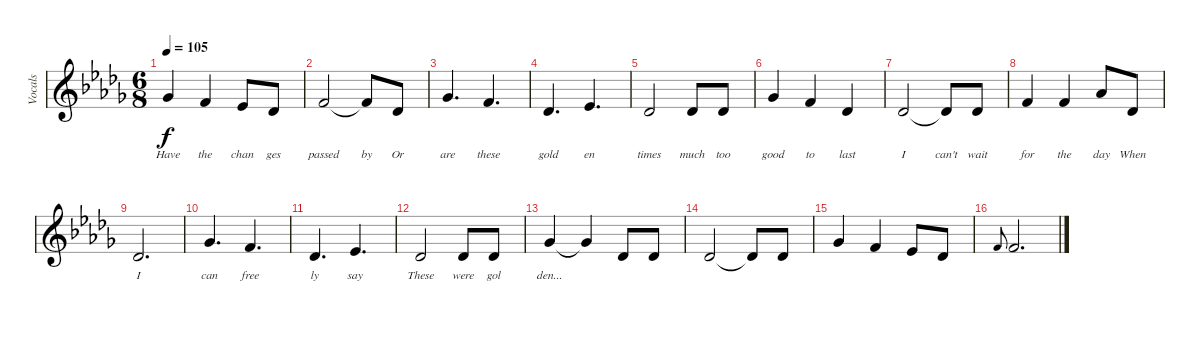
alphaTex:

\track ("Vocals" "Vocals") {instrument viola}
\staff {score}
\tuning (Eb4 Bb3 Gb3 Db3 Ab2 Eb2) {hide}
\ts (6 8)
\tempo 105
\clef g2
\ks db
3.1.4{lyrics (0 "Have") lyrics (1 "") lyrics (2 "") lyrics (3 "") lyrics (4 "") dy f} 2.1.4{lyrics (0 "the") lyrics (1 "") lyrics (2 "") lyrics (3 "") lyrics (4 "")} 0.1.8{lyrics (0 "chan") lyrics (1 "") lyrics (2 "") lyrics (3 "") lyrics (4 "")} 3.2.8{lyrics (0 "ges") lyrics (1 "") lyrics (2 "") lyrics (3 "") lyrics (4 "")} |
2.1.2{lyrics (0 "passed") lyrics (1 "") lyrics (2 "") lyrics (3 "") lyrics (4 "")} 2.1{t}.8{lyrics (0 "by") lyrics (1 "") lyrics (2 "") lyrics (3 "") lyrics (4 "")} 3.2.8{lyrics (0 "Or") lyrics (1 "") lyrics (2 "") lyrics (3 "") lyrics (4 "")} |
3.1.4{d lyrics (0 "are") lyrics (1 "") lyrics (2 "") lyrics (3 "") lyrics (4 "")} 2.1.4{d lyrics (0 "these") lyrics (1 "") lyrics (2 "") lyrics (3 "") lyrics (4 "")} |
3.2.4{d lyrics (0 "gold") lyrics (1 "") lyrics (2 "") lyrics (3 "") lyrics (4 "")} 0.1.4{d lyrics (0 "en") lyrics (1 "") lyrics (2 "") lyrics (3 "") lyrics (4 "")} |
3.2.2{lyrics (0 "times") lyrics (1 "") lyrics (2 "") lyrics (3 "") lyrics (4 "")} 3.2.8{lyrics (0 "much") lyrics (1 "") lyrics (2 "") lyrics (3 "") lyrics (4 "")} 3.2.8{lyrics (0 "too") lyrics (1 "") lyrics (2 "") lyrics (3 "") lyrics (4 "")} |
3.1.4{lyrics (0 "good") lyrics (1 "") lyrics (2 "") lyrics (3 "") lyrics (4 "")} 2.1.4{lyrics (0 "to") lyrics (1 "") lyrics (2 "") lyrics (3 "") lyrics (4 "")} 3.2.4{lyrics (0 "last") lyrics (1 "") lyrics (2 "") lyrics (3 "") lyrics (4 "")} |
3.2.2{lyrics (0 "I") lyrics (1 "") lyrics (2 "") lyrics (3 "") lyrics (4 "")} 3.2{t}.8{lyrics (0 "can't") lyrics (1 "") lyrics (2 "") lyrics (3 "") lyrics (4 "")} 3.2.8{lyrics (0 "wait") lyrics (1 "") lyrics (2 "") lyrics (3 "") lyrics (4 "")} |
2.1.4{lyrics (0 "for") lyrics (1 "") lyrics (2 "") lyrics (3 "") lyrics (4 "")} 2.1.4{lyrics (0 "the") lyrics (1 "") lyrics (2 "") lyrics (3 "") lyrics (4 "")} 5.1.8{lyrics (0 "day") lyrics (1 "") lyrics (2 "") lyrics (3 "") lyrics (4 "")} 3.2.8{lyrics (0 "When") lyrics (1 "") lyrics (2 "") lyrics (3 "") lyrics (4 "")} |
3.2.2{d lyrics (0 "I") lyrics (1 "") lyrics (2 "") lyrics (3 "") lyrics (4 "")} |
3.1.4{d lyrics (0 "can") lyrics (1 "") lyrics (2 "") lyrics (3 "") lyrics (4 "")} 2.1.4{d lyrics (0 "free") lyrics (1 "") lyrics (2 "") lyrics (3 "") lyrics (4 "")} |
3.2.4{d lyrics (0 "ly") lyrics (1 "") lyrics (2 "") lyrics (3 "") lyrics (4 "")} 0.1.4{d lyrics (0 "say") lyrics (1 "") lyrics (2 "") lyrics (3 "") lyrics (4 "")} |
3.2.2{lyrics (0 "These") lyrics (1 "") lyrics (2 "") lyrics (3 "") lyrics (4 "")} 3.2.8{lyrics (0 "were") lyrics (1 "") lyrics (2 "") lyrics (3 "") lyrics (4 "")} 3.2.8{lyrics (0 "gol") lyrics (1 "") lyrics (2 "") lyrics (3 "") lyrics (4 "")} |
3.1.4{lyrics (0 "den...") lyrics (1 "") lyrics (2 "") lyrics (3 "") lyrics (4 "")} 3.1{t}.4 3.2.8 3.2.8 |
3.2.2 3.2{t}.8 3.2.8 |
3.1.4 2.1.4 0.1.8 3.2.8 |
2.1.8{gr onbeat} 2.1.2{d}
